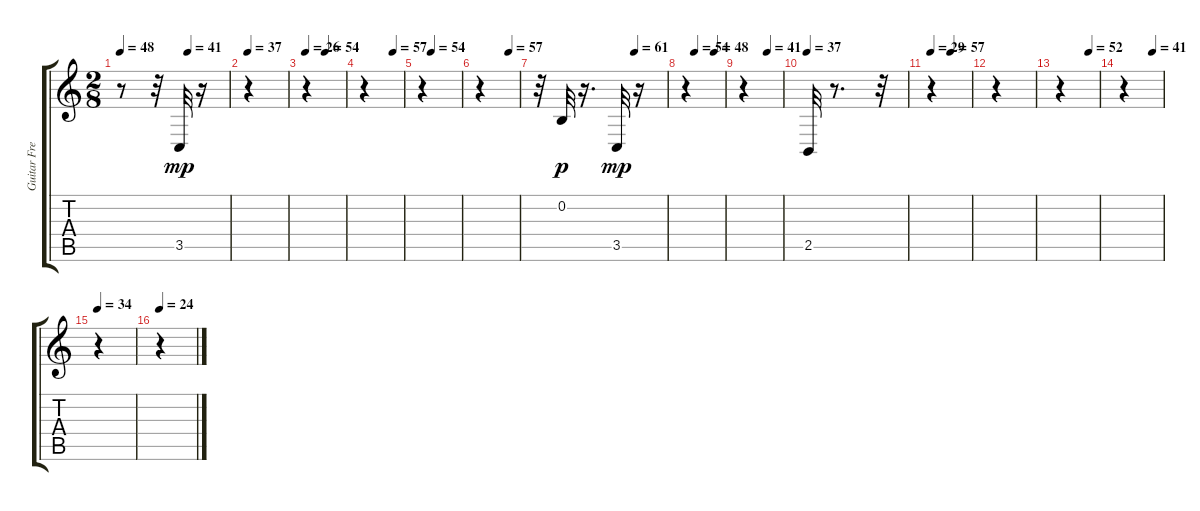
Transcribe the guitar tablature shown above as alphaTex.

\track ("Guitar Fret Noise" "Guitar Fre") {instrument guitarfretnoise}
\staff {score tabs}
\tuning (E4 B3 G3 D3 A2 E2) {hide}
\ts (2 8)
\tempo 48
\tempo (41 0.625)
\clef g2
\ks c
r.8{dy mp} r.32 3.5.32 r.16 |
\tempo 37
r.4 |
\tempo 26
\tempo (54 0.5)
r.4 |
\tempo (57 0.75)
r.4 |
\tempo (54 0.25)
r.4 |
\tempo (57 0.75)
r.4 |
\tempo (61 0.75)
r.32 0.2.32{dy p} r.16{d} 3.5.32{dy mp} r.16 |
\tempo (54 0.25)
\tempo (48 0.75)
r.4 |
\tempo (41 0.625)
r.4 |
\tempo 37
2.5.32 r.8{d} r.32 |
\tempo 29
\tempo (57 0.5)
r.4 |
r.4 |
\tempo (52 0.75)
r.4 |
\tempo (41 0.75)
r.4 |
\tempo 34
r.4 |
\tempo 24
r.4
